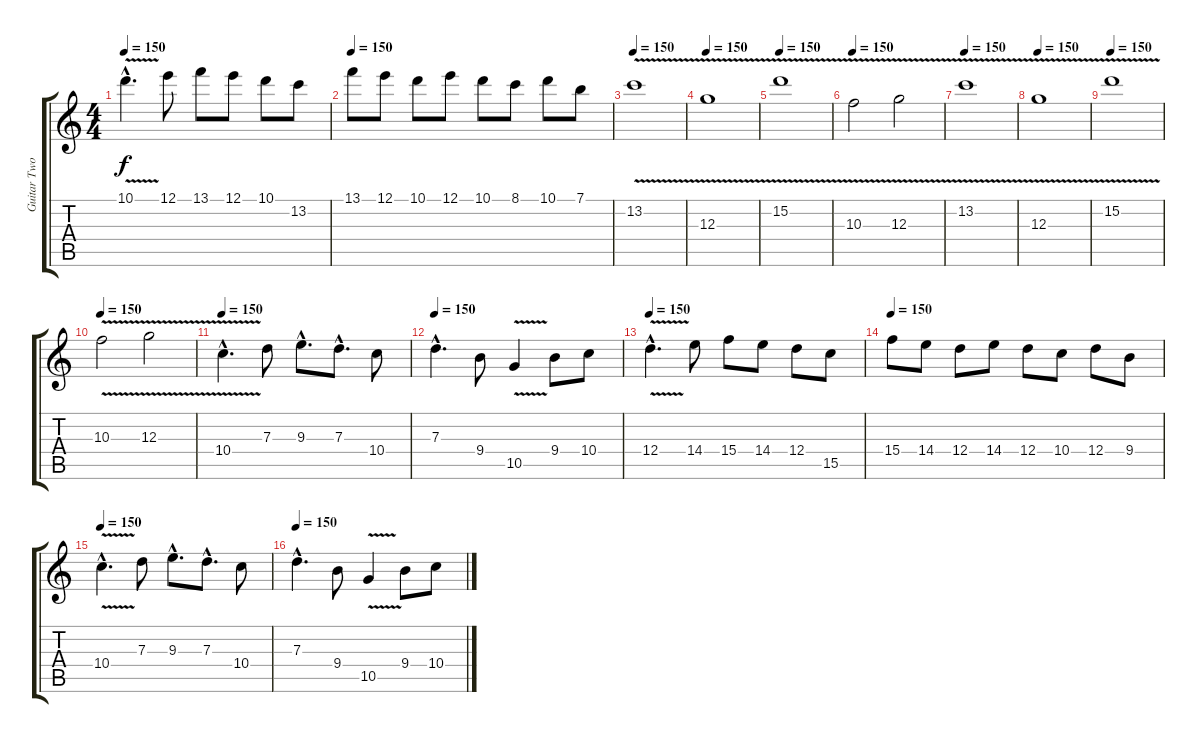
\track ("Guitar Two" "Guitar Two") {instrument overdrivenguitar}
\staff {score tabs}
\tuning (E4 B3 G3 D3 A2 E2) {hide}
\ts (4 4)
\tempo 150
\clef g2
\ks c
10.1{v hac}.4{d dy f} 12.1.8 13.1.8 12.1.8 10.1.8 13.2.8 |
\tempo 150
13.1.8 12.1.8 10.1.8 12.1.8 10.1.8 8.1.8 10.1.8 7.1.8 |
\tempo 150
13.2{v}.1 |
\tempo 150
12.3{v}.1 |
\tempo 150
15.2{v}.1 |
\tempo 150
10.3{v}.2 12.3{v}.2 |
\tempo 150
13.2{v}.1 |
\tempo 150
12.3{v}.1 |
\tempo 150
15.2{v}.1 |
\tempo 150
10.3{v}.2 12.3{v}.2 |
\tempo 150
10.4{v hac}.4{d} 7.3.8 9.3{hac}.8{d} 7.3{hac}.8{d} 10.4.8 |
\tempo 150
7.3{hac}.4{d} 9.4.8 10.5{v}.4 9.4.8 10.4.8 |
\tempo 150
12.4{v hac}.4{d} 14.4.8 15.4.8 14.4.8 12.4.8 15.5.8 |
\tempo 150
15.4.8 14.4.8 12.4.8 14.4.8 12.4.8 10.4.8 12.4.8 9.4.8 |
\tempo 150
10.4{v hac}.4{d} 7.3.8 9.3{hac}.8{d} 7.3{hac}.8{d} 10.4.8 |
\tempo 150
7.3{hac}.4{d} 9.4.8 10.5{v}.4 9.4.8 10.4.8
